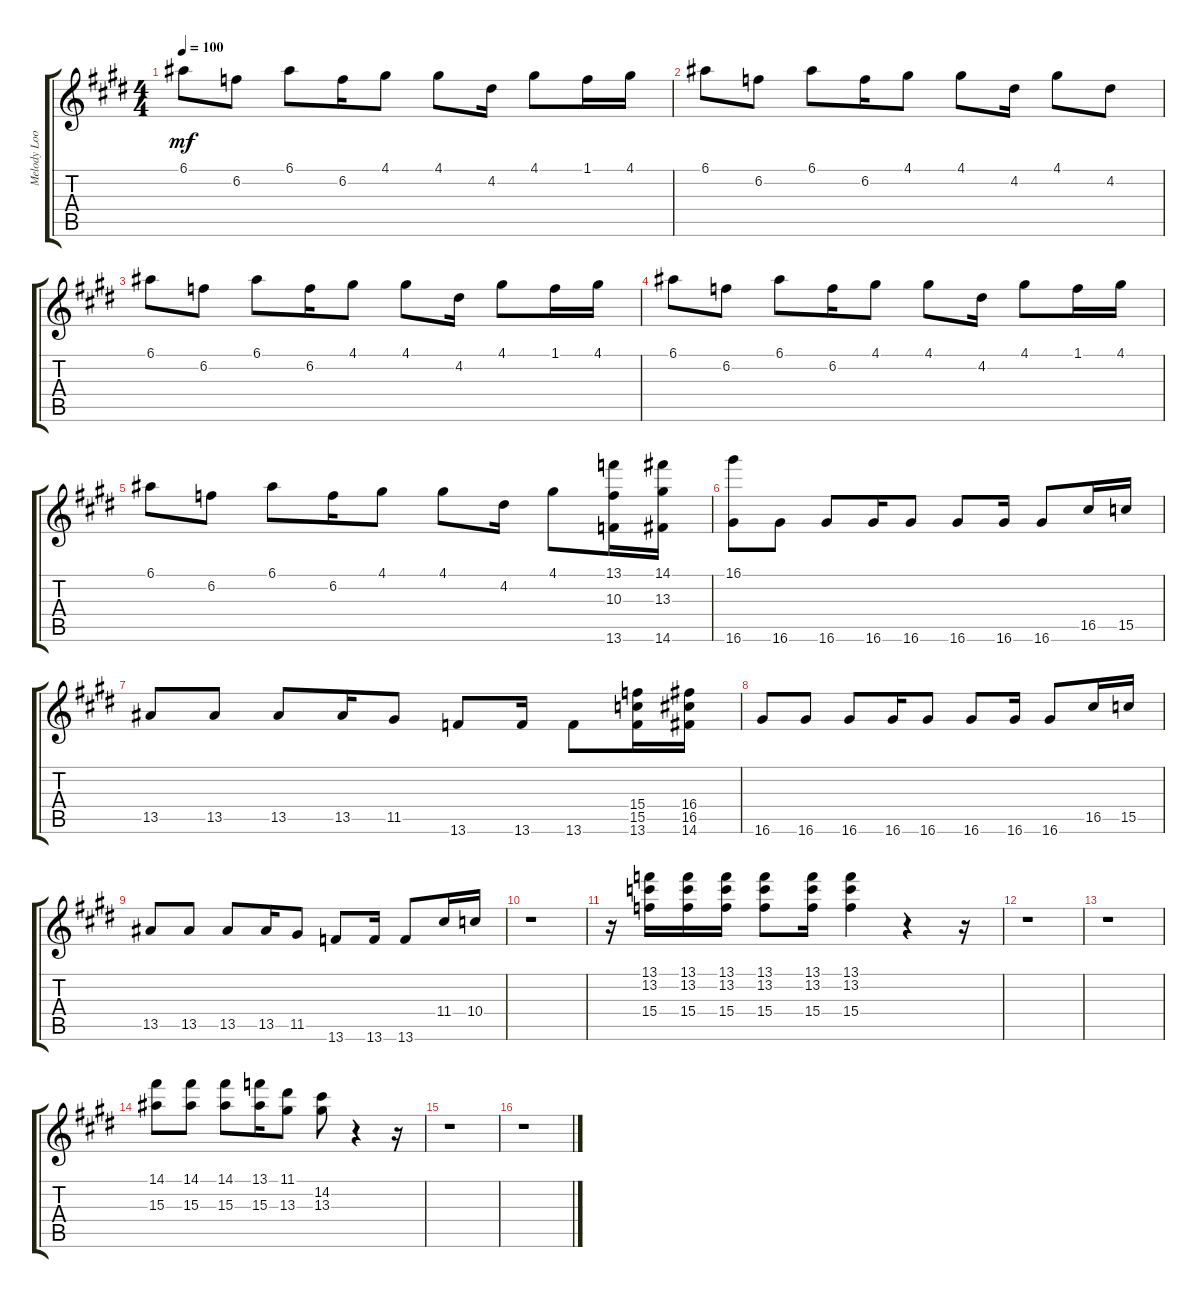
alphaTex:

\track ("Melody Loop" "Melody Loo") {instrument banjo}
\staff {score tabs}
\tuning (E4 B3 G3 D3 A2 E2) {hide}
\displaytranspose 12
\ts (4 4)
\tempo 100
\clef g2
\ks e
6.1.8{dy mf} 6.2.8 6.1.8 6.2.16 4.1.8 4.1.8 4.2.16 4.1.8 1.1.16 4.1.16 |
6.1.8 6.2.8 6.1.8 6.2.16 4.1.8 4.1.8 4.2.16 4.1.8 4.2.8 |
6.1.8 6.2.8 6.1.8 6.2.16 4.1.8 4.1.8 4.2.16 4.1.8 1.1.16 4.1.16 |
6.1.8 6.2.8 6.1.8 6.2.16 4.1.8 4.1.8 4.2.16 4.1.8 1.1.16 4.1.16 |
6.1.8 6.2.8 6.1.8 6.2.16 4.1.8 4.1.8 4.2.16 4.1.8 (13.1 10.3 13.6).16 (14.1 13.3 14.6).16 |
(16.1 16.6).8 16.6.8 16.6.8 16.6.16 16.6.8 16.6.8 16.6.16 16.6.8 16.5.16 15.5.16 |
13.5.8 13.5.8 13.5.8 13.5.16 11.5.8 13.6.8 13.6.16 13.6.8 (15.4 15.5 13.6).16 (16.4 16.5 14.6).16 |
16.6.8 16.6.8 16.6.8 16.6.16 16.6.8 16.6.8 16.6.16 16.6.8 16.5.16 15.5.16 |
13.5.8 13.5.8 13.5.8 13.5.16 11.5.8 13.6.8 13.6.16 13.6.8 11.4.16 10.4.16 |
r.1 |
r.16 (13.1 13.2 15.4).16 (13.1 13.2 15.4).16 (13.1 13.2 15.4).16 (13.1 13.2 15.4).8 (13.1 13.2 15.4).16 (13.1 13.2 15.4).4 r.4 r.16 |
r.1 |
r.1 |
(14.1 15.3).8 (14.1 15.3).8 (14.1 15.3).8 (13.1 15.3).16 (11.1 13.3).8 (14.2 13.3).8 r.4 r.16 |
r.1 |
r.1
